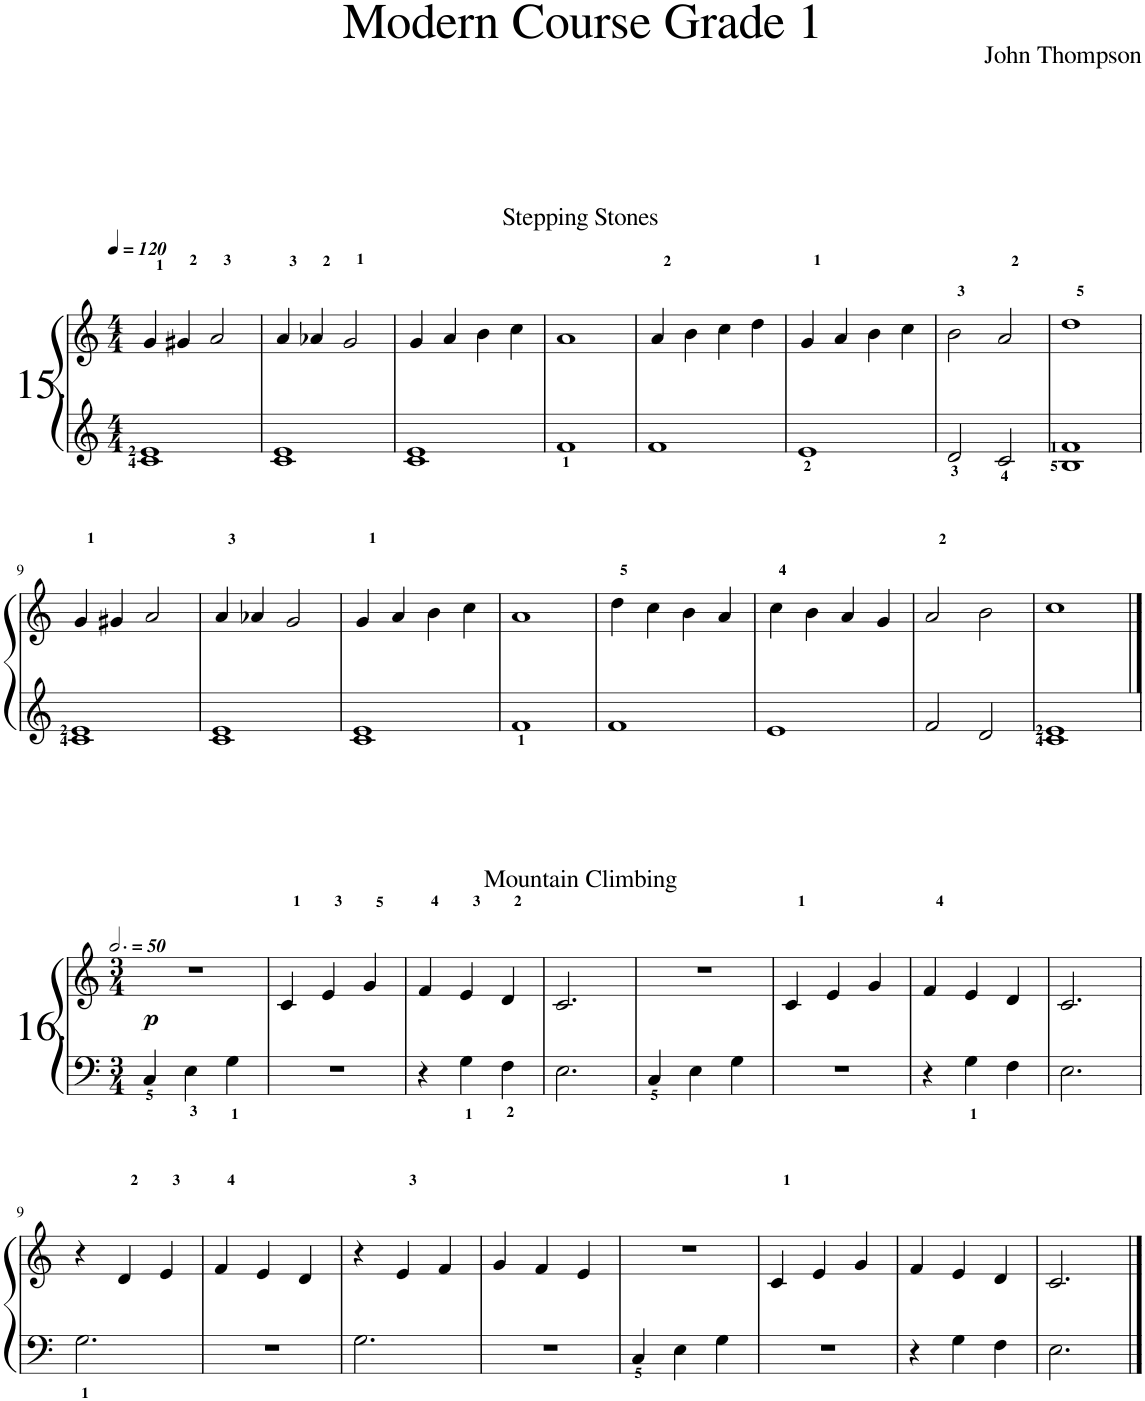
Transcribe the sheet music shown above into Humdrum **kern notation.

**kern	**kern	**dynam
*part1	*part1	*part1
*staff2	*staff1	*staff1/2
*I"Piano	*	*
*I'Pno.	*	*
*clefG2	*clefG2	*
*k[]	*k[]	*
*M4/4	*M4/4	*
*MM120	*MM120	*
=1	=1	=1
1c 1e	4g/	.
.	4g#X/	.
.	2a/	.
=2	=2	=2
1c 1e	4a/	.
.	4a-X/	.
.	2g/	.
=3	=3	=3
1c 1e	4g/	.
.	4a/	.
.	4b\	.
.	4cc\	.
=4	=4	=4
1f	1a	.
=5	=5	=5
1f	4a/	.
.	4b\	.
.	4cc\	.
.	4dd\	.
=6	=6	=6
1e	4g/	.
.	4a/	.
.	4b\	.
.	4cc\	.
=7	=7	=7
2d/	2b\	.
2c/	2a/	.
=8	=8	=8
1B 1f	1dd	.
!!LO:LB:g=z
=9	=9	=9
1c 1e	4g/	.
.	4g#X/	.
.	2a/	.
=10	=10	=10
1c 1e	4a/	.
.	4a-X/	.
.	2g/	.
=11	=11	=11
1c 1e	4g/	.
.	4a/	.
.	4b\	.
.	4cc\	.
=12	=12	=12
1f	1a	.
=13	=13	=13
1f	4dd\	.
.	4cc\	.
.	4b\	.
.	4a/	.
=14	=14	=14
1e	4cc\	.
.	4b\	.
.	4a/	.
.	4g/	.
=15	=15	=15
2f/	2a/	.
2d/	2b\	.
=16	=16	=16
1c 1e	1cc	.
!!LO:LB:g=z
==1	==1	==1
*clefF4	*	*
*k[]	*k[]	*
*M3/4	*M3/4	*
*	*MM150	*
!	!	!LO:DY:b
4C/	2.r	p
4E<\	.	.
4G<\	.	.
=2	=2	=2
2.r	4c/	.
.	4e/	.
.	4g/	.
=3	=3	=3
4r	4f/	.
4G<\	4e/	.
4F<\	4d/	.
=4	=4	=4
2.E\	2.c/	.
=5	=5	=5
4C/	2.r	.
4E\	.	.
4G\	.	.
=6	=6	=6
2.r	4c/	.
.	4e/	.
.	4g/	.
=7	=7	=7
4r	4f/	.
4G<\	4e/	.
4F\	4d/	.
=8	=8	=8
2.E\	2.c/	.
!!LO:LB:g=z
=9	=9	=9
2.G<\	4r	.
.	4d/	.
.	4e/	.
=10	=10	=10
2.r	4f/	.
.	4e/	.
.	4d/	.
=11	=11	=11
2.G\	4r	.
.	4e/	.
.	4f/	.
=12	=12	=12
2.r	4g/	.
.	4f/	.
.	4e/	.
=13	=13	=13
4C/	2.r	.
4E\	.	.
4G\	.	.
=14	=14	=14
2.r	4c/	.
.	4e/	.
.	4g/	.
=15	=15	=15
4r	4f/	.
4G\	4e/	.
4F\	4d/	.
=16	=16	=16
2.E\	2.c/	.
==	==	==
*-	*-	*-
